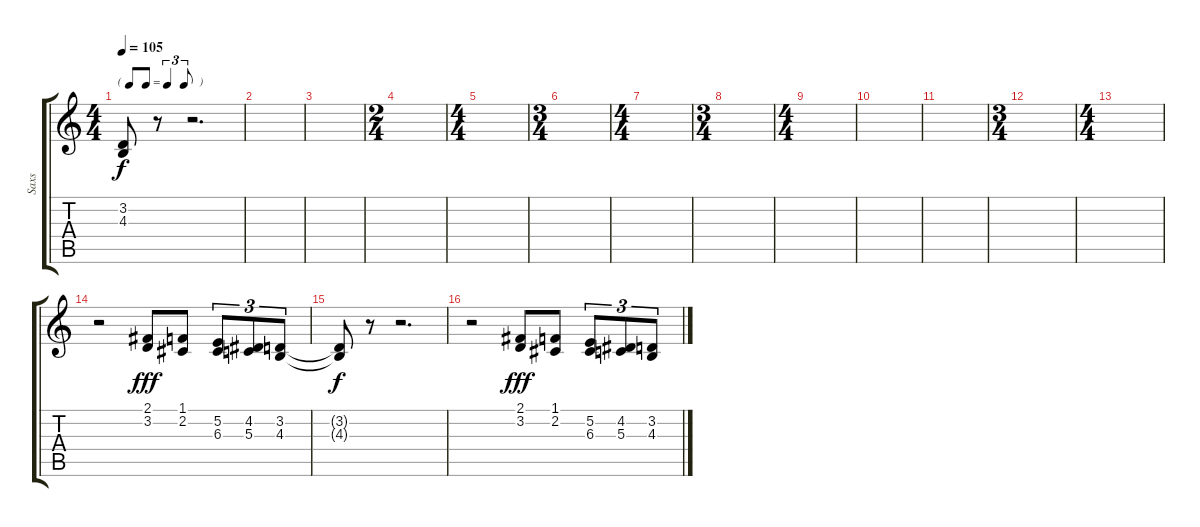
\track ("Saxs" "Saxs") {instrument tenorsax}
\staff {score tabs}
\tuning (E4 B3 G3 D3 A2 E2) {hide}
\ts (4 4)
\tf triplet8th
\tempo 105
\clef g2
\ks c
(3.2{t} 4.3{t}).8{dy f} r.8 r.2{d} |
|
|
\ts (2 4)
|
\ts (4 4)
|
\ts (3 4)
|
\ts (4 4)
|
\ts (3 4)
|
\ts (4 4)
|
|
|
\ts (3 4)
|
\ts (4 4)
|
r.2 (2.1 3.2).8{dy fff} (1.1 2.2).8 (5.2 6.3).8{tu (3 2)} (4.2 5.3).8{tu (3 2)} (3.2 4.3).8{tu (3 2)} |
(3.2{t} 4.3{t}).8{dy f} r.8 r.2{d} |
r.2 (2.1 3.2).8{dy fff} (1.1 2.2).8 (5.2 6.3).8{tu (3 2)} (4.2 5.3).8{tu (3 2)} (3.2 4.3).8{tu (3 2)}
